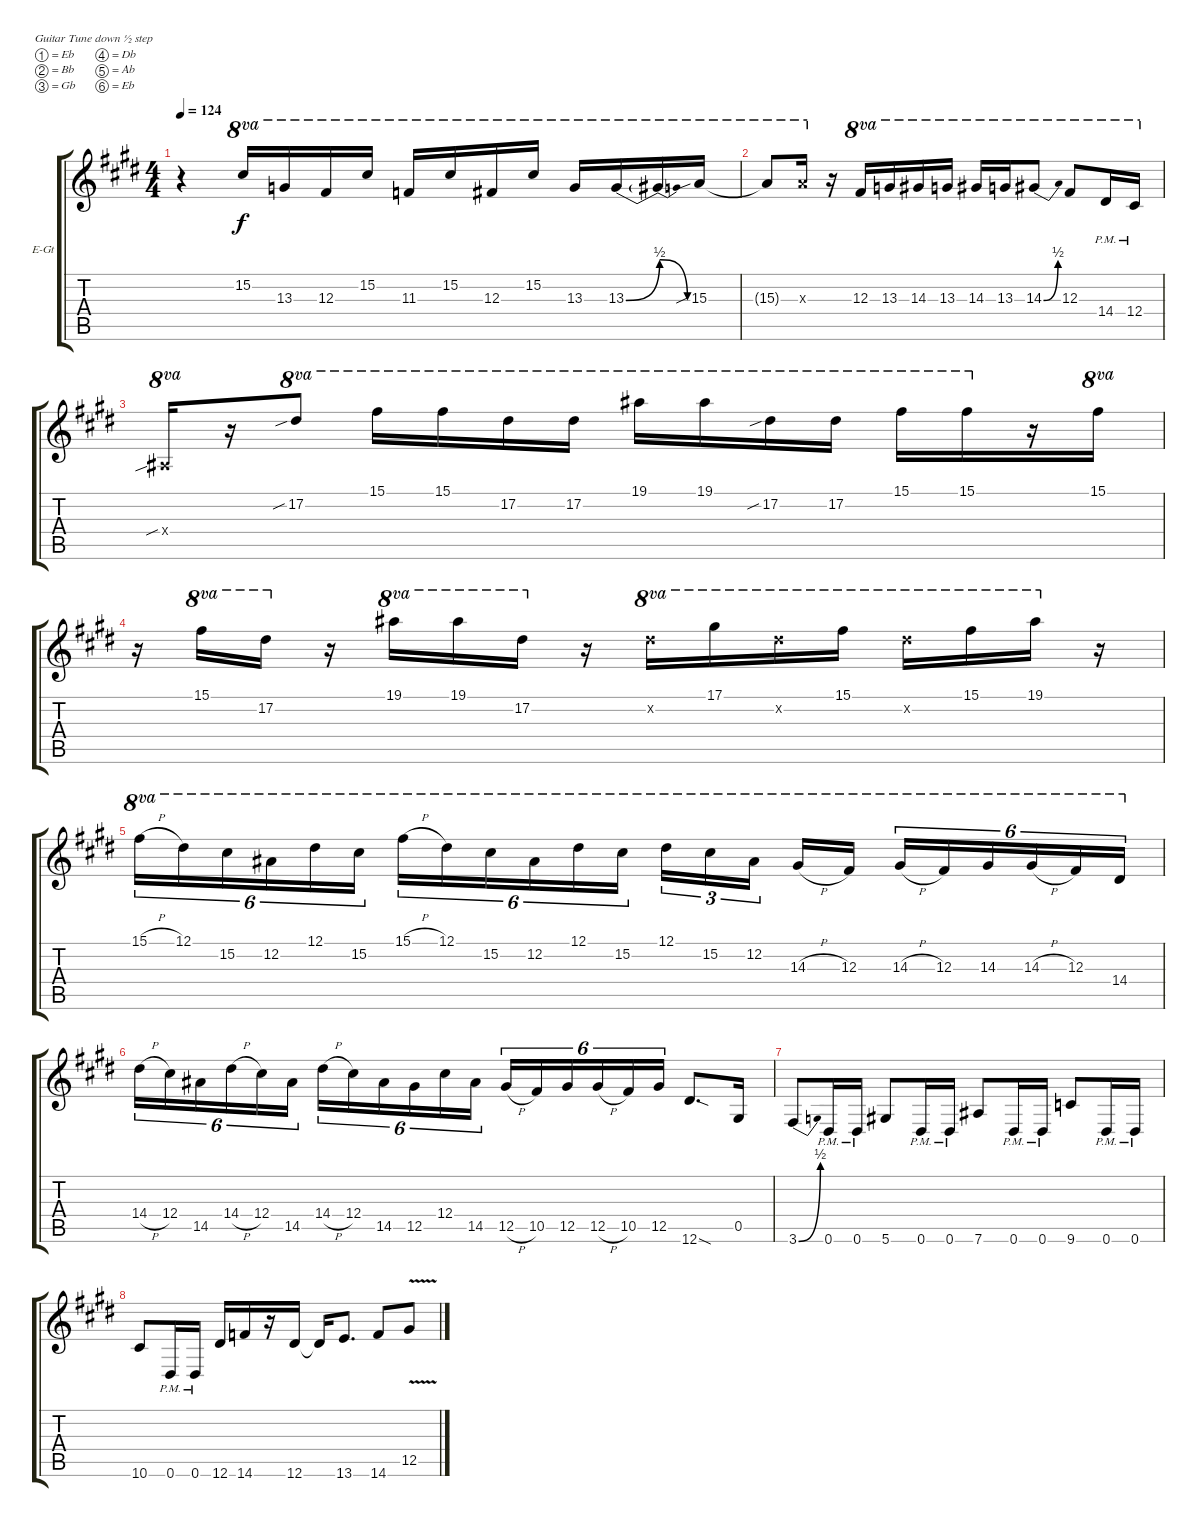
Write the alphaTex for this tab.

\bracketExtendMode groupsimilarinstruments
\firstSystemTrackNameOrientation horizontal
\otherSystemsTrackNameOrientation horizontal
\track ("Untitled" "E-Gt") {instrument distortionguitar}
\staff {score tabs}
\tuning (Eb4 Bb3 Gb3 Db3 Ab2 Eb2)
\ts (4 4)
\tempo 124
\clef g2
\ks c#minor
r.4{dy f} 15.2.16{ot 8va} 13.3.16{ot 8va} 12.3.16{ot 8va} 15.2.16{ot 8va} 11.3.16{ot 8va} 15.2.16{ot 8va} 12.3.16{ot 8va} 15.2.16{ot 8va} 13.3.16{ot 8va} 13.3{be (bend 0 0 60 2)}.16{ot 8va} 13.3{be (release 0 2 60 0) t}.16{ot 8va} 15.3{sib}.16{ot 8va} |
15.3{t}.8{ot 8va} 15.3{x}.16{ot 8va} r.16 12.3.16{ot 8va} 13.3.16{ot 8va} 14.3.16{ot 8va} 13.3.16{ot 8va} 14.3.16{ot 8va} 13.3.16{ot 8va} 14.3{be (bend 0 0 60 2)}.8{ot 8va} 12.3.8{ot 8va} 14.4{pm}.16{ot 8va} 12.4{pm}.16{ot 8va} |
9.4{sib x}.16{ot 8va} r.16 17.2{sib}.8{ot 8va} 15.1.16{ot 8va} 15.1.16{ot 8va} 17.2.16{ot 8va} 17.2.16{ot 8va} 19.1.16{ot 8va} 19.1.16{ot 8va} 17.2{sib}.16{ot 8va} 17.2.16{ot 8va} 15.1.16{ot 8va} 15.1.16{ot 8va} r.16 15.1.16{ot 8va} |
r.16 15.1.16{ot 8va} 17.2.16{ot 8va} r.16 19.1.16{ot 8va} 19.1.16{ot 8va} 17.2.16{ot 8va} r.16 17.2{x}.16{ot 8va} 17.1.16{ot 8va} 17.2{x}.16{ot 8va} 15.1.16{ot 8va} 17.2{x}.16{ot 8va} 15.1.16{ot 8va} 19.1.16{ot 8va} r.16 |
15.1{h}.16{tu (6 4) ot 8va} 12.1.16{tu (6 4) ot 8va} 15.2.16{tu (6 4) ot 8va} 12.2.16{tu (6 4) ot 8va} 12.1.16{tu (6 4) ot 8va} 15.2.16{tu (6 4) ot 8va} 15.1{h}.16{tu (6 4) ot 8va} 12.1.16{tu (6 4) ot 8va} 15.2.16{tu (6 4) ot 8va} 12.2.16{tu (6 4) ot 8va} 12.1.16{tu (6 4) ot 8va} 15.2.16{tu (6 4) ot 8va} 12.1.16{tu (3 2) ot 8va} 15.2.16{tu (3 2) ot 8va} 12.2.16{tu (3 2) ot 8va} 14.3{h}.16{ot 8va} 12.3.16{ot 8va} 14.3{h}.16{tu (6 4) ot 8va} 12.3.16{tu (6 4) ot 8va} 14.3.16{tu (6 4) ot 8va} 14.3{h}.16{tu (6 4) ot 8va} 12.3.16{tu (6 4) ot 8va} 14.4.16{tu (6 4) ot 8va} |
14.4{h}.16{tu (6 4)} 12.4.16{tu (6 4)} 14.5.16{tu (6 4)} 14.4{h}.16{tu (6 4)} 12.4.16{tu (6 4)} 14.5.16{tu (6 4)} 14.4{h}.16{tu (6 4)} 12.4.16{tu (6 4)} 14.5.16{tu (6 4)} 12.5.16{tu (6 4)} 12.4.16{tu (6 4)} 14.5.16{tu (6 4)} 12.5{h}.16{tu (6 4)} 10.5.16{tu (6 4)} 12.5.16{tu (6 4)} 12.5{h}.16{tu (6 4)} 10.5.16{tu (6 4)} 12.5.16{tu (6 4)} 12.6{sod}.8{d} 0.5.16 |
3.6{be (bend 0 0 60 2)}.8 0.6{pm}.16 0.6{pm}.16 5.6.8 0.6{pm}.16 0.6{pm}.16 7.6.8 0.6{pm}.16 0.6{pm}.16 9.6.8 0.6{pm}.16 0.6{pm}.16 |
10.6.8 0.6{pm}.16 0.6{pm}.16 12.6.16 14.6.16 r.16 12.6.16 12.6{t}.16 13.6.8{d} 14.6.8 12.5{v}.8
